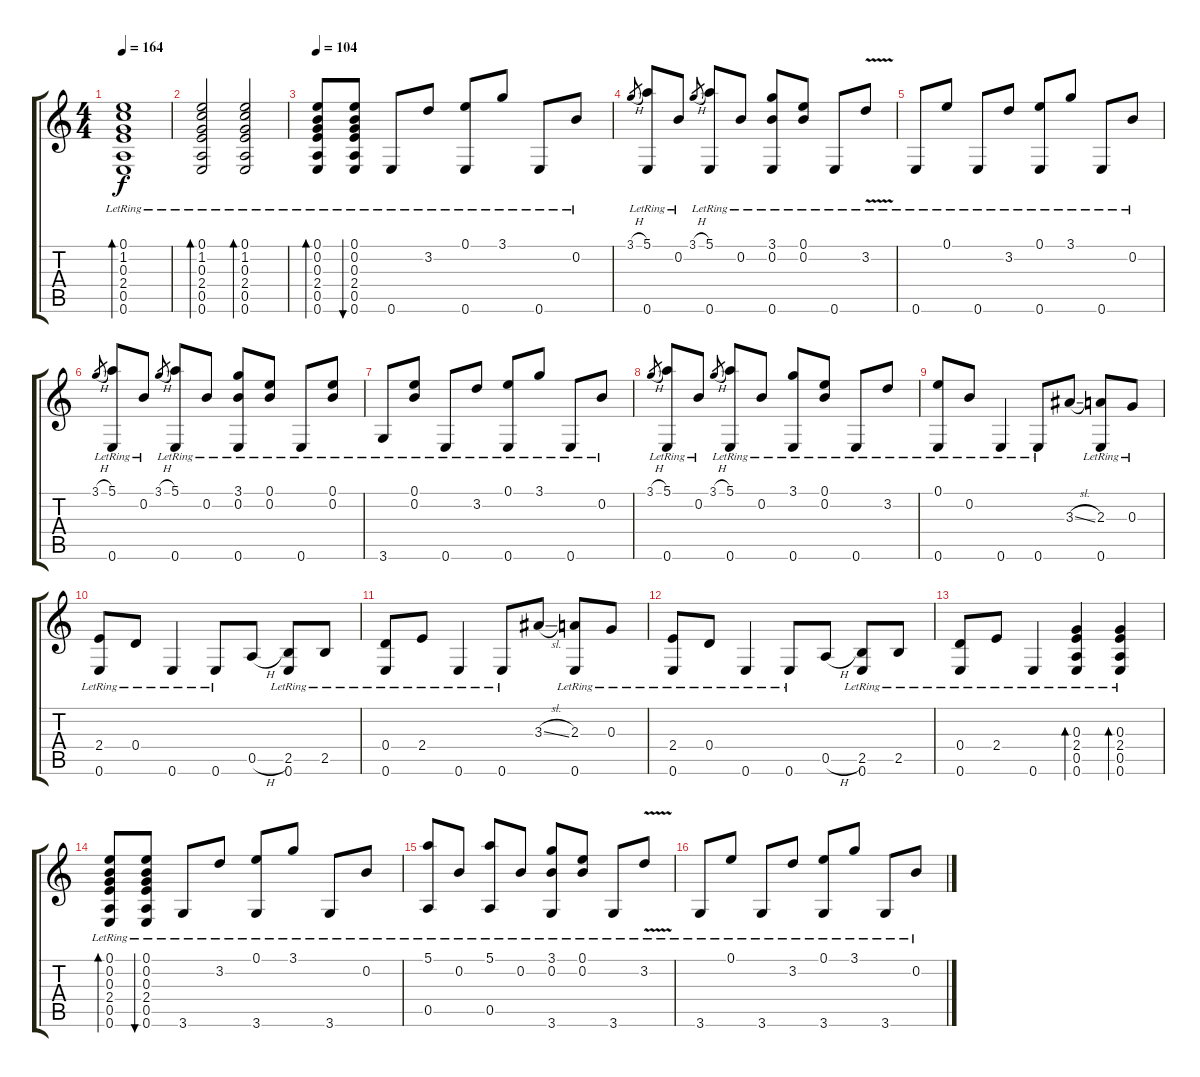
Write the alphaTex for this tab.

\track "" {instrument acousticguitarsteel}
\staff {score tabs}
\tuning (E4 B3 G3 D3 A2 E2) {hide}
\ts (4 4)
\tempo 164
\clef g2
\ks c
(0.1{lr} 1.2{lr} 0.3{lr} 2.4{lr} 0.5{lr} 0.6{lr}).1{bd 60 dy f} |
(0.1{lr} 1.2{lr} 0.3{lr} 2.4{lr} 0.5{lr} 0.6{lr}).2{bd 240} (0.1{lr} 1.2{lr} 0.3{lr} 2.4{lr} 0.5{lr} 0.6{lr}).2{bd 240} |
\tempo 104
(0.1{lr} 0.2{lr} 0.3{lr} 2.4{lr} 0.5{lr} 0.6{lr}).8{bd 60} (0.1{lr} 0.2{lr} 0.3{lr} 2.4{lr} 0.5{lr} 0.6{lr}).8{bu 60} 0.6{lr}.8 3.2{lr}.8 (0.1{lr} 0.6{lr}).8 3.1{lr}.8 0.6{lr}.8 0.2{lr}.8 |
3.1{h}.8{gr} (5.1{lr} 0.6{lr}).8 0.2{lr}.8 3.1{h}.8{gr} (5.1{lr} 0.6{lr}).8 0.2{lr}.8 (3.1{lr} 0.2{lr} 0.6{lr}).8 (0.1{lr} 0.2{lr}).8 0.6{lr}.8 3.2{v lr}.8 |
0.6{lr}.8 0.1{lr}.8 0.6{lr}.8 3.2{lr}.8 (0.1{lr} 0.6{lr}).8 3.1{lr}.8 0.6{lr}.8 0.2{lr}.8 |
3.1{h}.8{gr} (5.1{lr} 0.6{lr}).8 0.2{lr}.8 3.1{h}.8{gr} (5.1{lr} 0.6{lr}).8 0.2{lr}.8 (3.1{lr} 0.2{lr} 0.6{lr}).8 (0.1{lr} 0.2{lr}).8 0.6{lr}.8 (0.1{lr} 0.2{lr}).8 |
3.6{lr}.8 (0.1{lr} 0.2{lr}).8 0.6{lr}.8 3.2{lr}.8 (0.1{lr} 0.6{lr}).8 3.1{lr}.8 0.6{lr}.8 0.2{lr}.8 |
3.1{h}.8{gr} (5.1{lr} 0.6{lr}).8 0.2{lr}.8 3.1{h}.8{gr} (5.1{lr} 0.6{lr}).8 0.2{lr}.8 (3.1{lr} 0.6{lr}).8 (0.1{lr} 0.2{lr}).8 0.6{lr}.8 3.2{lr}.8 |
(0.1{lr} 0.6{lr}).8 0.2{lr}.8 0.6{lr}.4 0.6{lr}.8 3.3{sl}.8 (2.3{lr} 0.6{lr}).8 0.3{lr}.8 |
(2.4{lr} 0.6{lr}).8 0.4{lr}.8 0.6{lr}.4 0.6{lr}.8 0.5{h}.8 (2.5{lr} 0.6{lr}).8 2.5{lr}.8 |
(0.4{lr} 0.6{lr}).8 2.4{lr}.8 0.6{lr}.4 0.6{lr}.8 3.3{sl}.8 (2.3{lr} 0.6{lr}).8 0.3{lr}.8 |
(2.4{lr} 0.6{lr}).8 0.4{lr}.8 0.6{lr}.4 0.6{lr}.8 0.5{h}.8 (2.5{lr} 0.6{lr}).8 2.5{lr}.8 |
(0.4{lr} 0.6{lr}).8 2.4{lr}.8 0.6{lr}.4 (0.3{lr} 2.4{lr} 0.5{lr} 0.6{lr}).4{bd 60} (0.3{lr} 2.4{lr} 0.5{lr} 0.6{lr}).4{bd 60} |
(0.1{lr} 0.2{lr} 0.3{lr} 2.4{lr} 0.5{lr} 0.6{lr}).8{bd 60} (0.1{lr} 0.2{lr} 0.3{lr} 2.4{lr} 0.5{lr} 0.6{lr}).8{bu 60} 3.6{lr}.8 3.2{lr}.8 (0.1{lr} 3.6{lr}).8 3.1{lr}.8 3.6{lr}.8 0.2{lr}.8 |
(5.1{lr} 0.5{lr}).8 0.2{lr}.8 (5.1{lr} 0.5{lr}).8 0.2{lr}.8 (3.1{lr} 0.2{lr} 3.6{lr}).8 (0.1{lr} 0.2{lr}).8 3.6{lr}.8 3.2{v lr}.8 |
3.6{lr}.8 0.1{lr}.8 3.6{lr}.8 3.2{lr}.8 (0.1{lr} 3.6{lr}).8 3.1{lr}.8 3.6{lr}.8 0.2{lr}.8
